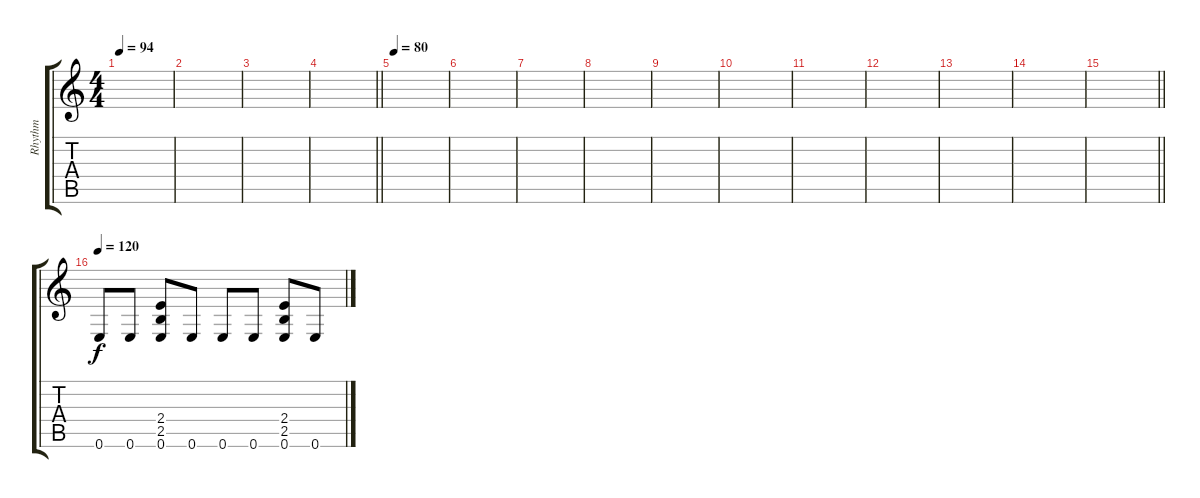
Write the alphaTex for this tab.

\track ("Rhythm" "Rhythm") {instrument distortionguitar}
\staff {score tabs}
\tuning (E4 B3 G3 D3 A2 E2) {hide}
\ts (4 4)
\tempo 94
\clef g2
\ks c
|
|
|
\barLineRight lightlight
|
\tempo 80
|
|
|
|
|
|
|
|
|
|
\barLineRight lightlight
|
\tempo 120
0.6.8 0.6.8 (2.4 2.5 0.6).8 0.6.8 0.6.8 0.6.8 (2.4 2.5 0.6).8 0.6.8
